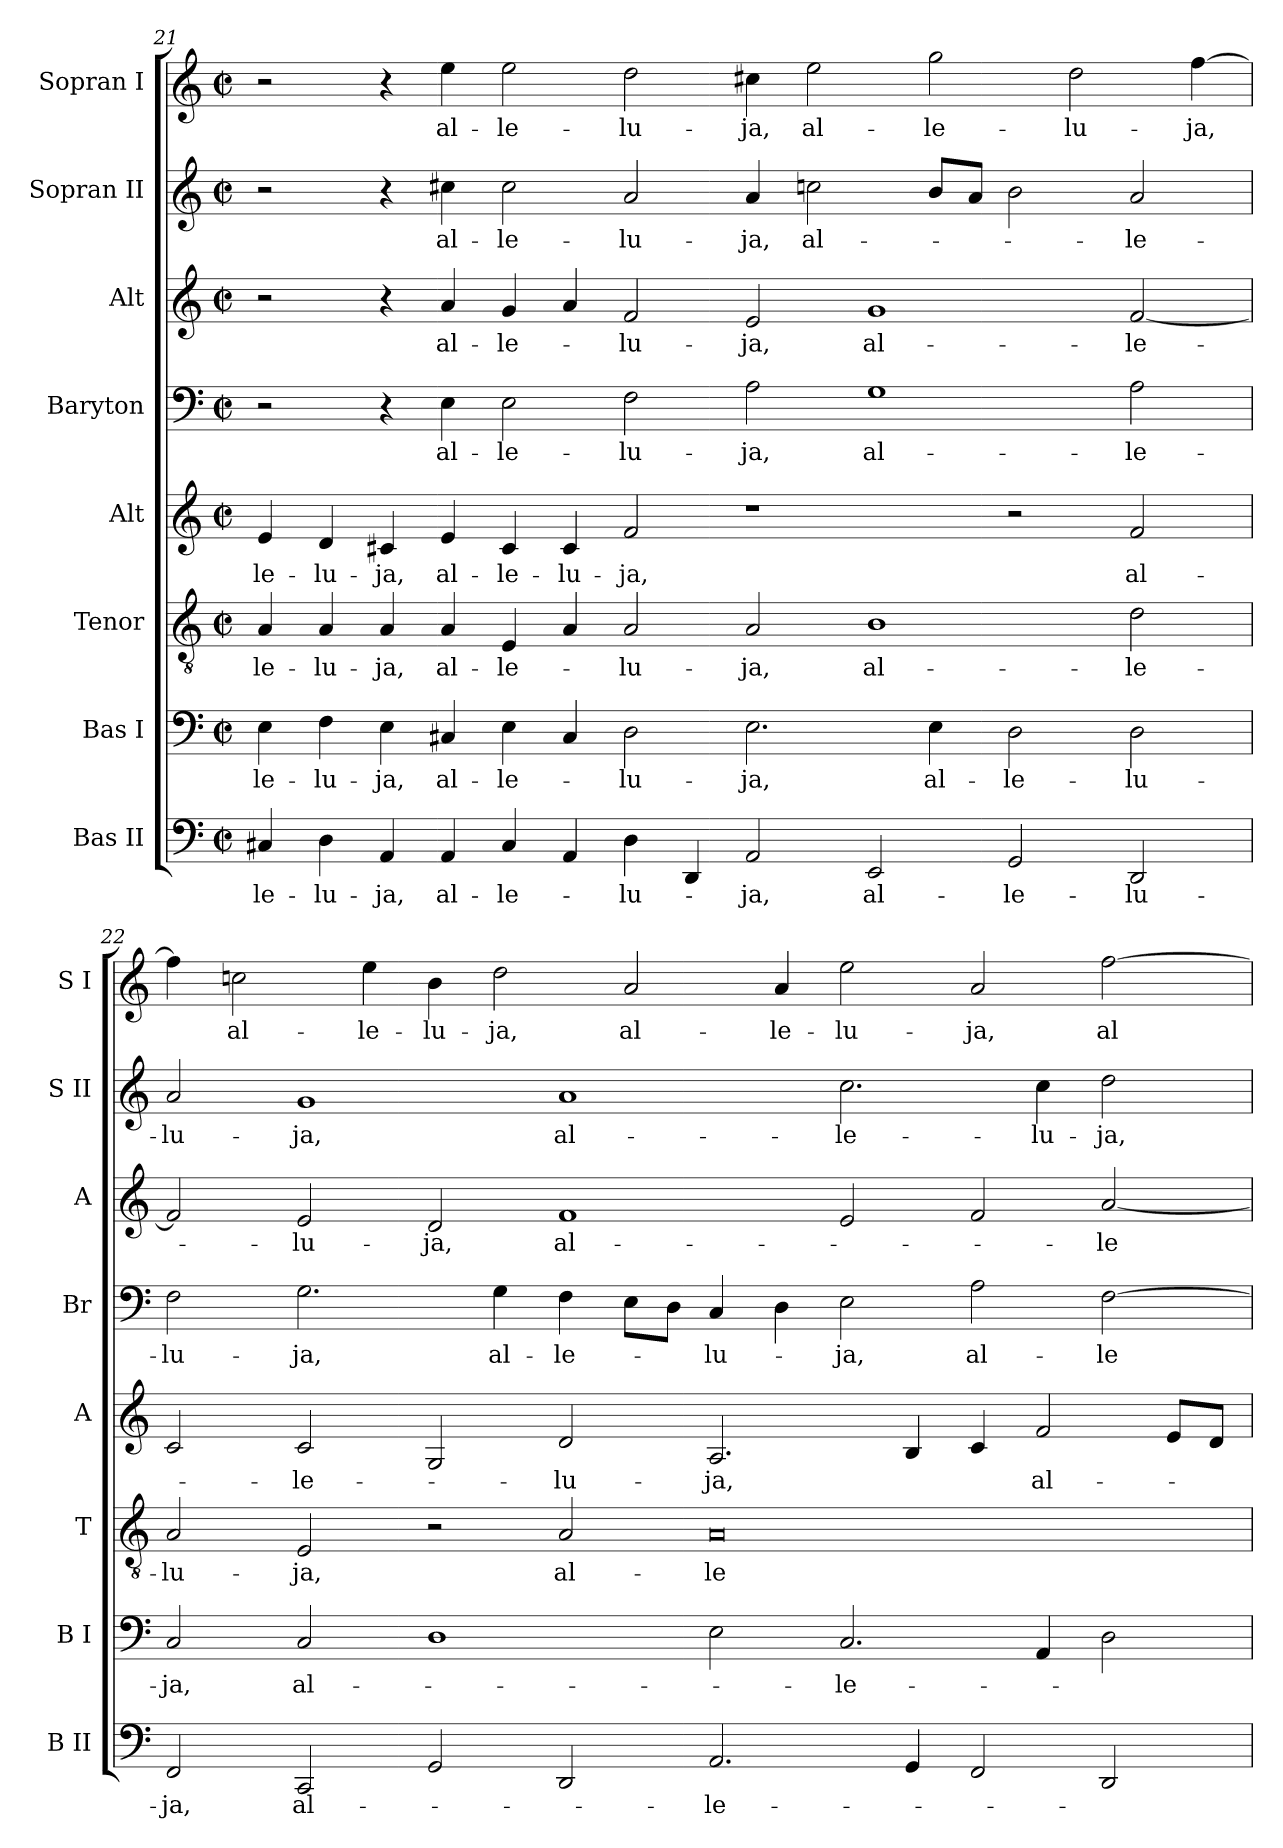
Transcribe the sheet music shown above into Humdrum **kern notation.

**kern	**text	**kern	**text	**kern	**text	**kern	**text	**kern	**text	**kern	**text	**kern	**text	**kern	**text
*part8	*part8	*part7	*part7	*part6	*part6	*part5	*part5	*part4	*part4	*part3	*part3	*part2	*part2	*part1	*part1
*staff8	*staff8	*staff7	*staff7	*staff6	*staff6	*staff5	*staff5	*staff4	*staff4	*staff3	*staff3	*staff2	*staff2	*staff1	*staff1
*I"Bas II	*	*I"Bas I	*	*I"Tenor	*	*I"Alt	*	*I"Baryton	*	*I"Alt	*	*I"Sopran II	*	*I"Sopran I	*
*I'B II	*	*I'B I	*	*I'T	*	*I'A	*	*I'Br	*	*I'A	*	*I'S II	*	*I'S I	*
!!LO:LB:g=z
*clefF4	*	*clefF4	*	*clefGv2	*	*clefG2	*	*clefF4	*	*clefG2	*	*clefG2	*	*clefG2	*
*k[]	*	*k[]	*	*k[]	*	*k[]	*	*k[]	*	*k[]	*	*k[]	*	*k[]	*
*C:	*	*C:	*	*C:	*	*C:	*	*C:	*	*C:	*	*C:	*	*C:	*
*M2/2	*	*M2/2	*	*M2/2	*	*M2/2	*	*M2/2	*	*M2/2	*	*M2/2	*	*M2/2	*
*met(c|)	*	*met(c|)	*	*met(c|)	*	*met(c|)	*	*met(c|)	*	*met(c|)	*	*met(c|)	*	*met(c|)	*
=21	=21	=21	=21	=21	=21	=21	=21	=21	=21	=21	=21	=21	=21	=21	=21
!	!LO:LY:b	!	!LO:LY:b	!	!LO:LY:b	!	!LO:LY:b	!	!	!	!	!	!	!	!
4C#X/	-le-	4E\	-le-	4A/	-le-	4e/	-le-	2r	.	2r	.	2r	.	2r	.
!	!LO:LY:b	!	!LO:LY:b	!	!LO:LY:b	!	!LO:LY:b	!	!	!	!	!	!	!	!
4D\	-lu-	4F\	-lu-	4A/	-lu-	4d/	-lu-	.	.	.	.	.	.	.	.
!	!LO:LY:b	!	!LO:LY:b	!	!LO:LY:b	!	!LO:LY:b	!	!	!	!	!	!	!	!
4AA/	-ja,	4E\	-ja,	4A/	-ja,	4c#X/	-ja,	4r	.	4r	.	4r	.	4r	.
!	!LO:LY:b	!	!LO:LY:b	!	!LO:LY:b	!	!LO:LY:b	!	!LO:LY:b	!	!LO:LY:b	!	!LO:LY:b	!	!LO:LY:b
4AA/	al-	4C#X/	al-	4A/	al-	4e/	al-	4E\	al-	4a/	al-	4cc#X\	al-	4ee\	al-
!	!LO:LY:b	!	!LO:LY:b	!	!LO:LY:b	!	!LO:LY:b	!	!LO:LY:b	!	!LO:LY:b	!	!LO:LY:b	!	!LO:LY:b
4C#/	-le-	4E\	-le-	4E/	-le-	4c#/	-le-	2E\	-le-	4g/	-le-	2cc#\	-le-	2ee\	-le-
!	!	!	!	!	!	!	!LO:LY:b	!	!	!	!	!	!	!	!
4AA/	.	4C#/	.	4A/	.	4c#/	-lu-	.	.	4a/	.	.	.	.	.
!	!LO:LY:b	!	!LO:LY:b	!	!LO:LY:b	!	!LO:LY:b	!	!LO:LY:b	!	!LO:LY:b	!	!LO:LY:b	!	!LO:LY:b
4D\	-lu-	2D\	-lu-	2A/	-lu-	2f/	-ja,	2F\	-lu-	2f/	-lu-	2a/	-lu-	2dd\	-lu-
4DD/	.	.	.	.	.	.	.	.	.	.	.	.	.	.	.
!	!LO:LY:b	!	!LO:LY:b	!	!LO:LY:b	!	!	!	!LO:LY:b	!	!LO:LY:b	!	!LO:LY:b	!	!LO:LY:b
2AA/	-ja,	2.E\	-ja,	2A/	-ja,	1r	.	2A\	-ja,	2e/	-ja,	4a/	-ja,	4cc#X\	-ja,
!	!	!	!	!	!	!	!	!	!	!	!	!	!LO:LY:b	!	!LO:LY:b
.	.	.	.	.	.	.	.	.	.	.	.	2ccn\	al-	2ee\	al-
!	!LO:LY:b	!	!	!	!LO:LY:b	!	!	!	!LO:LY:b	!	!LO:LY:b	!	!	!	!
2EE/	al-	.	.	1B	al-	.	.	1G	al-	1g	al-	.	.	.	.
!	!	!	!LO:LY:b	!	!	!	!	!	!	!	!	!	!	!	!LO:LY:b
.	.	4E\	al-	.	.	.	.	.	.	.	.	8b/L	.	2gg\	-le-
.	.	.	.	.	.	.	.	.	.	.	.	8a/J	.	.	.
!	!LO:LY:b	!	!LO:LY:b	!	!	!	!	!	!	!	!	!	!	!	!
2GG/	-le-	2D\	-le-	.	.	2r	.	.	.	.	.	2b\	.	.	.
!	!	!	!	!	!	!	!	!	!	!	!	!	!	!	!LO:LY:b
.	.	.	.	.	.	.	.	.	.	.	.	.	.	2dd\	-lu-
!	!LO:LY:b	!	!LO:LY:b	!	!LO:LY:b	!	!LO:LY:b	!	!LO:LY:b	!	!LO:LY:b	!	!LO:LY:b	!	!
2DD/	-lu-	2D\	-lu-	2d\	-le-	2f/	al-	2A\	-le-	[2f/	-le-	2a/	-le-	.	.
!	!	!	!	!	!	!	!	!	!	!	!	!	!	!	!LO:LY:b
.	.	.	.	.	.	.	.	.	.	.	.	.	.	[4ff\	-ja,
=22	=22	=22	=22	=22	=22	=22	=22	=22	=22	=22	=22	=22	=22	=22	=22
!	!LO:LY:b	!	!LO:LY:b	!	!LO:LY:b	!	!	!	!LO:LY:b	!	!	!	!LO:LY:b	!	!
2FF/	-ja,	2C/	-ja,	2A/	-lu-	2c/	.	2F\	-lu-	2f/]	.	2a/	-lu-	4ff\]	.
!	!	!	!	!	!	!	!	!	!	!	!	!	!	!	!LO:LY:b
.	.	.	.	.	.	.	.	.	.	.	.	.	.	2ccn\	al-
!	!LO:LY:b	!	!LO:LY:b	!	!LO:LY:b	!	!LO:LY:b	!	!LO:LY:b	!	!LO:LY:b	!	!LO:LY:b	!	!
2CC/	al-	2C/	al-	2E/	-ja,	2c/	-le-	2.G\	-ja,	2e/	-lu-	1g	-ja,	.	.
!	!	!	!	!	!	!	!	!	!	!	!	!	!	!	!LO:LY:b
.	.	.	.	.	.	.	.	.	.	.	.	.	.	4ee\	-le-
!	!	!	!	!	!	!	!	!	!	!	!LO:LY:b	!	!	!	!LO:LY:b
2GG/	.	1D	.	2r	.	2G/	.	.	.	2d/	-ja,	.	.	4b\	-lu-
!	!	!	!	!	!	!	!	!	!LO:LY:b	!	!	!	!	!	!LO:LY:b
.	.	.	.	.	.	.	.	4G\	al-	.	.	.	.	2dd\	-ja,
!	!	!	!	!	!LO:LY:b	!	!LO:LY:b	!	!LO:LY:b	!	!LO:LY:b	!	!LO:LY:b	!	!
2DD/	.	.	.	2A/	al-	2d/	-lu-	4F\	-le-	1f	al-	1a	al-	.	.
!	!	!	!	!	!	!	!	!	!	!	!	!	!	!	!LO:LY:b
.	.	.	.	.	.	.	.	8E\L	.	.	.	.	.	2a/	al-
.	.	.	.	.	.	.	.	8D\J	.	.	.	.	.	.	.
!	!LO:LY:b	!	!	!	!LO:LY:b	!	!LO:LY:b	!	!LO:LY:b	!	!	!	!	!	!
2.AA/	-le-	2E\	.	0A	-le-	2.A/	-ja,	4C/	-lu-	.	.	.	.	.	.
!	!	!	!	!	!	!	!	!	!	!	!	!	!	!	!LO:LY:b
.	.	.	.	.	.	.	.	4D\	.	.	.	.	.	4a/	-le-
!	!	!	!LO:LY:b	!	!	!	!	!	!LO:LY:b	!	!	!	!LO:LY:b	!	!LO:LY:b
.	.	2.C/	-le-	.	.	.	.	2E\	-ja,	2e/	.	2.cc\	-le-	2ee\	-lu-
4GG/	.	.	.	.	.	4B/	.	.	.	.	.	.	.	.	.
!	!	!	!	!	!	!	!	!	!LO:LY:b	!	!	!	!	!	!LO:LY:b
2FF/	.	.	.	.	.	4c/	.	2A\	al-	2f/	.	.	.	2a/	-ja,
!	!	!	!	!	!	!	!LO:LY:b	!	!	!	!	!	!LO:LY:b	!	!
.	.	4AA/	.	.	.	2f/	al-	.	.	.	.	4cc\	-lu-	.	.
!	!	!	!	!	!	!	!	!	!LO:LY:b	!	!LO:LY:b	!	!LO:LY:b	!	!LO:LY:b
2DD/	.	2D\	.	.	.	.	.	[2F\	-le-	[2a/	-le-	2dd\	-ja,	[2ff\	al-
.	.	.	.	.	.	8e/L	.	.	.	.	.	.	.	.	.
.	.	.	.	.	.	8d/J	.	.	.	.	.	.	.	.	.
=	=	=	=	=	=	=	=	=	=	=	=	=	=	=	=
*-	*-	*-	*-	*-	*-	*-	*-	*-	*-	*-	*-	*-	*-	*-	*-
